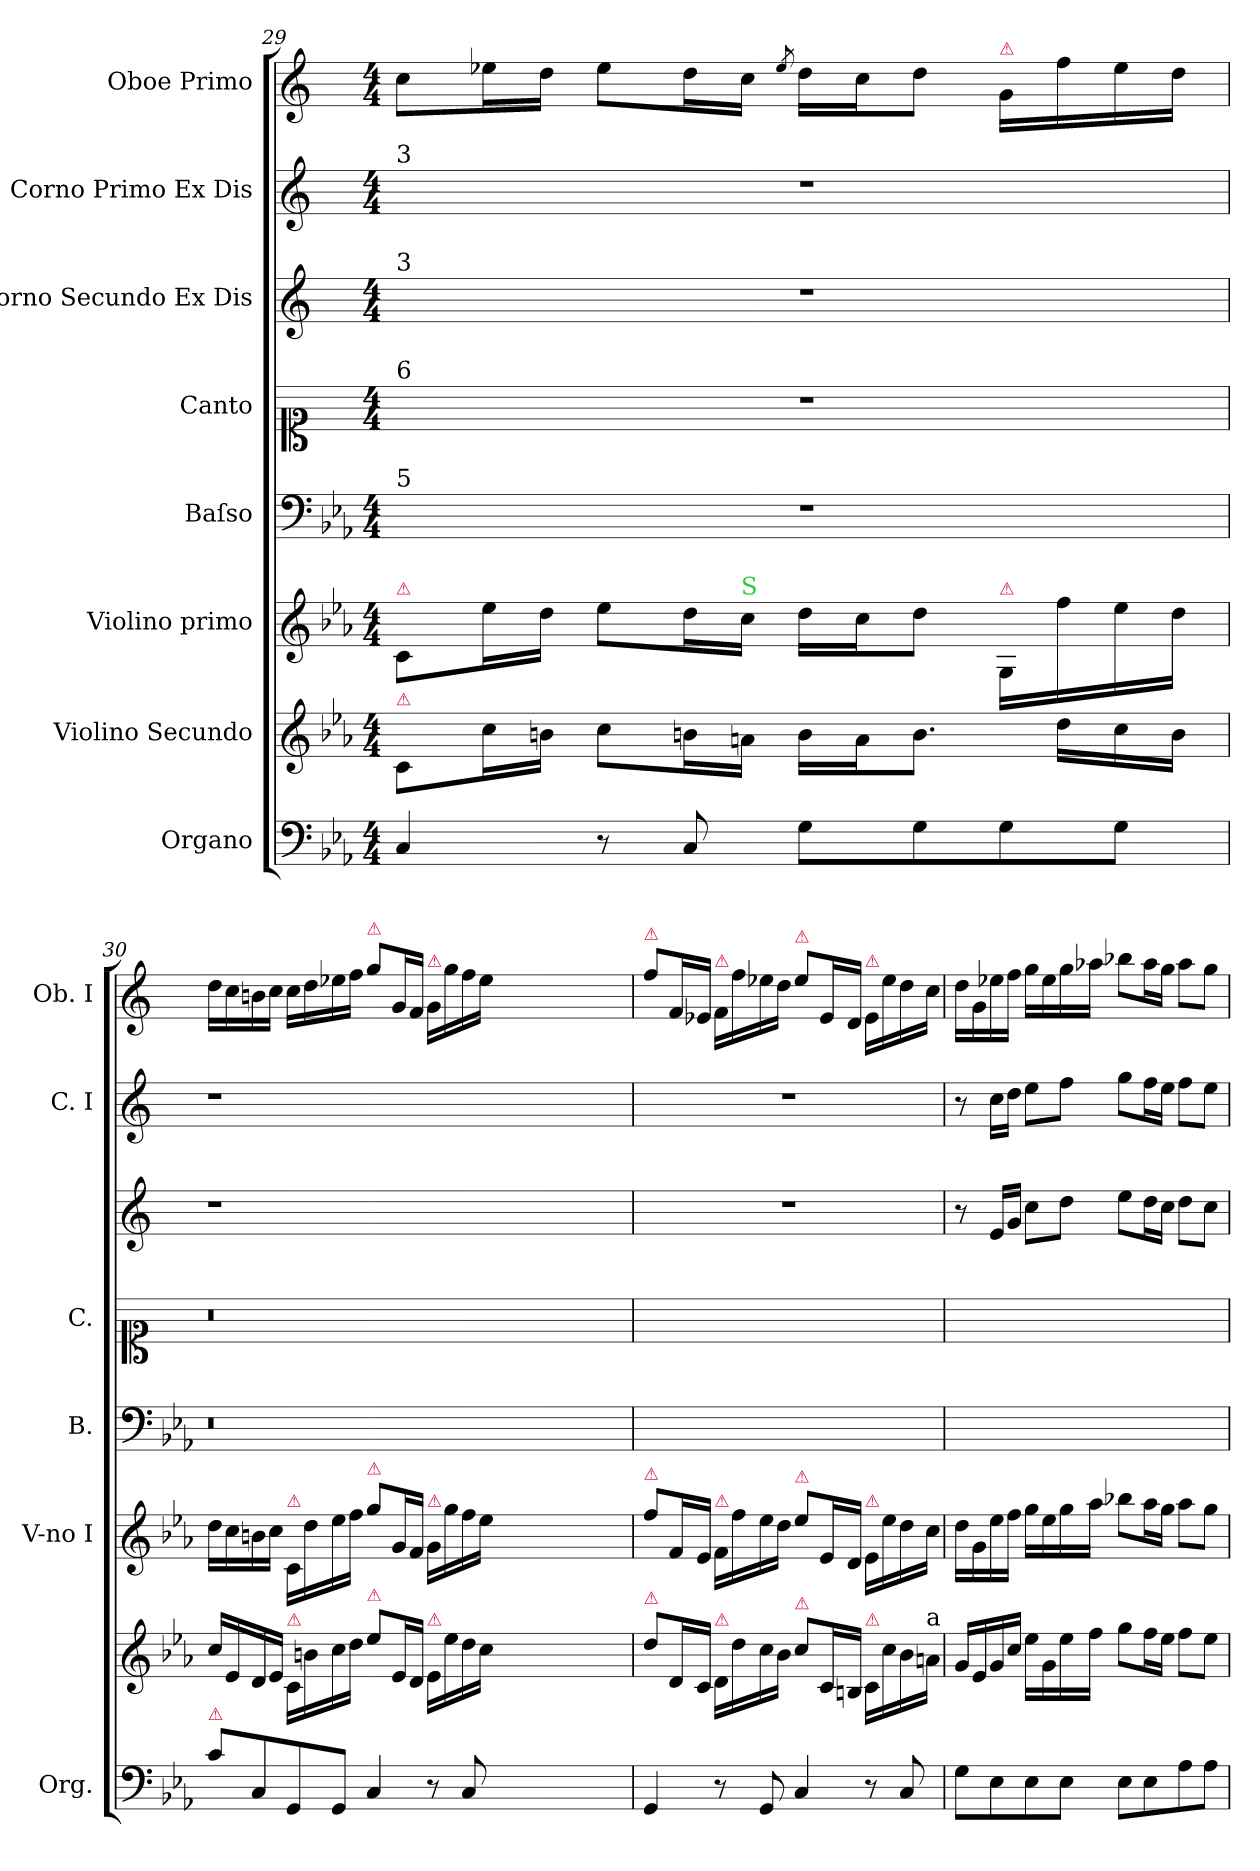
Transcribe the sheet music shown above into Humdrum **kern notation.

**kern	**kern	**kern	**kern	**kern	**kern	**kern	**kern
*part8	*part7	*part6	*part5	*part4	*part3	*part2	*part1
*staff8	*staff7	*staff6	*staff5	*staff4	*staff3	*staff2	*staff1
*I"Organo	*I"Violino Secundo	*I"Violino primo	*I"Baſso	*I"Canto	*I"Corno Secundo Ex Dis	*I"Corno Primo Ex Dis	*I"Oboe Primo
*I'Org.	*	*I'V-no I	*I'B.	*I'C.	*	*I'C. I	*I'Ob. I
*clefF4	*clefG2	*clefG2	*clefF4	*clefC1	*clefG2	*clefG2	*clefG2
*	*	*	*	*	*ITrd5c9	*ITrd5c9	*
*k[b-e-a-]	*k[b-e-a-]	*k[b-e-a-]	*k[b-e-a-]	*	*k[b-e-a-]	*k[b-e-a-]	*
*M4/4	*M4/4	*M4/4	*M4/4	*M4/4	*M4/4	*M4/4	*M4/4
=29	=29	=29	=29	=29	=29	=29	=29
!	!	!	!	!	!	!LO:TX:a:t=3	!
!	!	!	!	!	!LO:TX:a:t=3	!	!
!	!	!	!	!LO:TX:a:t=6	!	!	!
!	!	!	!LO:TX:a:t=5	!	!	!	!
!	!	!LO:TX:a:color=crimson:t=⚠	!	!	!	!	!
!	!LO:TX:a:color=crimson:t=⚠	!	!	!	!	!	!
4C/	8c/L	8c/L	1r	1r	1r	1r	8cc\L
.	16cc\L	16ee-\L	.	.	.	.	16ee-\L
.	16bn\JJ	16dd\JJ	.	.	.	.	16dd\JJ
8r	8cc\L	8ee-\L	.	.	.	.	8ee-\L
8C/	16bn\L	16dd\L	.	.	.	.	16dd\L
!	!	!LO:TX:a:color=limegreen:t=S	!	!	!	!	!
.	16an/JJ	16cc\JJ	.	.	.	.	16cc\JJ
.	.	.	.	.	.	.	8qee-/
8G\L	16b\LL	16dd\LL	.	.	.	.	16dd\LL
.	16a/J	16cc\J	.	.	.	.	16cc\J
8G\	8.b\J	8dd\J	.	.	.	.	8dd\J
!	!	!	!	!	!	!	!LO:TX:a:color=crimson:t=⚠
!	!	!LO:TX:a:color=crimson:t=⚠	!	!	!	!	!
8G\	.	16G/LL	.	.	.	.	16g/LL
.	16dd\LL	16ff\	.	.	.	.	16ff\
8G\J	16cc\	16ee-\	.	.	.	.	16ee-\
.	16b\JJ	16dd\JJ	.	.	.	.	16dd\JJ
=30	=30	=30	=30	=30	=30	=30	=30
!LO:TX:a:color=crimson:t=⚠	!	!	!	!	!	!	!
8c\L	16cc\LL	16dd\LL	0.r	0.r	1r	1r	16dd\LL
.	16e-/	16cc\	.	.	.	.	16cc\
8C/	16d/	16bn\	.	.	.	.	16bn\
.	16e-/JJ	16cc\JJ	.	.	.	.	16cc\JJ
!	!	!LO:TX:a:color=crimson:t=⚠	!	!	!	!	!
!	!LO:TX:a:color=crimson:t=⚠	!	!	!	!	!	!
8GG/	16c/LL	16c/LL	.	.	.	.	16cc\LL
.	16bn\	16dd\	.	.	.	.	16dd\
8GG/J	16cc\	16ee-\	.	.	.	.	16ee-\
.	16dd\JJ	16ff\JJ	.	.	.	.	16ff\JJ
!	!	!	!	!	!	!	!LO:TX:a:color=crimson:t=⚠
!	!	!LO:TX:a:color=crimson:t=⚠	!	!	!	!	!
!	!LO:TX:a:color=crimson:t=⚠	!	!	!	!	!	!
4C/	8ee-\L	8gg\L	.	.	.	.	8gg\L
.	16e-/L	16g/L	.	.	.	.	16g/L
.	16d/JJ	16f/JJ	.	.	.	.	16f/JJ
!	!	!	!	!	!	!	!LO:TX:a:color=crimson:t=⚠
!	!	!LO:TX:a:color=crimson:t=⚠	!	!	!	!	!
!	!LO:TX:a:color=crimson:t=⚠	!	!	!	!	!	!
8r	16e-/LL	16g/LL	.	.	.	.	16g/LL
.	16ee-\	16gg\	.	.	.	.	16gg\
8C/	16dd\	16ff\	.	.	.	.	16ff\
.	16cc\JJ	16ee-\JJ	.	.	.	.	16ee-\JJ
0ryy	0ryy	0ryy	.	.	0ryy	0ryy	0ryy
=31	=31	=31	=31	=31	=31	=31	=31
!	!	!	!	!	!	!	!LO:TX:a:color=crimson:t=⚠
!	!	!LO:TX:a:color=crimson:t=⚠	!	!	!	!	!
!	!LO:TX:a:color=crimson:t=⚠	!	!	!	!	!	!
4GG/	8dd\L	8ff\L	1ryy	1ryy	1r	1r	8ff\L
.	16d/L	16f/L	.	.	.	.	16f/L
.	16c/JJ	16e-/JJ	.	.	.	.	16e-/JJ
!	!	!	!	!	!	!	!LO:TX:a:color=crimson:t=⚠
!	!	!LO:TX:a:color=crimson:t=⚠	!	!	!	!	!
!	!LO:TX:a:color=crimson:t=⚠	!	!	!	!	!	!
8r	16d/LL	16f/LL	.	.	.	.	16f/LL
.	16dd\	16ff\	.	.	.	.	16ff\
8GG/	16cc\	16ee-\	.	.	.	.	16ee-\
.	16b-\JJ	16dd\JJ	.	.	.	.	16dd\JJ
!	!	!	!	!	!	!	!LO:TX:a:color=crimson:t=⚠
!	!	!LO:TX:a:color=crimson:t=⚠	!	!	!	!	!
!	!LO:TX:a:color=crimson:t=⚠	!	!	!	!	!	!
4C/	8cc\L	8ee-\L	.	.	.	.	8ee-\L
.	16c/L	16e-/L	.	.	.	.	16e-/L
.	16Bn/JJ	16d/JJ	.	.	.	.	16d/JJ
!	!	!	!	!	!	!	!LO:TX:a:color=crimson:t=⚠
!	!	!LO:TX:a:color=crimson:t=⚠	!	!	!	!	!
!	!LO:TX:a:color=crimson:t=⚠	!	!	!	!	!	!
8r	16c/LL	16e-/LL	.	.	.	.	16e-/LL
.	16cc\	16ee-\	.	.	.	.	16ee-\
8C/	16b-\	16dd\	.	.	.	.	16dd\
!	!LO:TX:a:t=a	!	!	!	!	!	!
.	16an\JJ	16cc\JJ	.	.	.	.	16cc\JJ
=32	=32	=32	=32	=32	=32	=32	=32
8G\L	16g/LL	16dd\LL	1ryy	1ryy	8r	8r	16dd\LL
.	16e-/	16g/	.	.	.	.	16g\
8E-\	16g/	16ee-\	.	.	16G/LL	16e-\LL	16ee-\
.	16cc\JJ	16ff\JJ	.	.	16B-/JJ	16f\JJ	16ff\JJ
8E-\	16ee-\LL	16gg\LL	.	.	8e-\L	8g\L	16gg\LL
.	16g/	16ee-\	.	.	.	.	16ee-\
8E-\J	16ee-\	16gg\	.	.	8f\J	8a-\J	16gg\
.	16ff\JJ	16aa-\JJ	.	.	.	.	16aa-\JJ
8E-\L	8gg\L	8bb-X\L	.	.	8g\L	8b-\L	8bb-X\L
8E-\	16ff\L	16aa-\L	.	.	16f\L	16a-\L	16aa-\L
.	16ee-\JJ	16gg\JJ	.	.	16e-\JJ	16g\JJ	16gg\JJ
8A-\	8ff\L	8aa-\L	.	.	8f\L	8a-\L	8aa-\L
8A-\J	8ee-\J	8gg\J	.	.	8e-\J	8g\J	8gg\J
=	=	=	=	=	=	=	=
*-	*-	*-	*-	*-	*-	*-	*-
